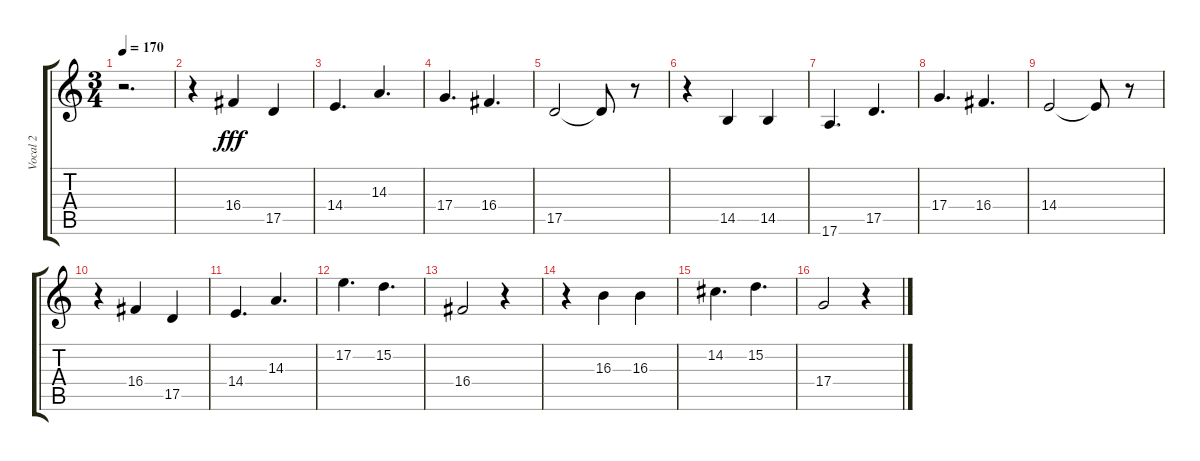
\track ("Vocal 2" "Vocal 2") {instrument synthvoice}
\staff {score tabs}
\tuning (E4 B3 G3 D3 A2 E2) {hide}
\ts (3 4)
\tempo 170
\clef g2
\ks c
r.2{d dy fff} |
r.4 16.4.4 17.5.4 |
14.4.4{d} 14.3.4{d} |
17.4.4{d} 16.4.4{d} |
17.5.2 17.5{t}.8 r.8 |
r.4 14.5.4 14.5.4 |
17.6.4{d} 17.5.4{d} |
17.4.4{d} 16.4.4{d} |
14.4.2 14.4{t}.8 r.8 |
r.4 16.4.4 17.5.4 |
14.4.4{d} 14.3.4{d} |
17.2.4{d} 15.2.4{d} |
16.4.2 r.4 |
r.4 16.3.4 16.3.4 |
14.2.4{d} 15.2.4{d} |
17.4.2 r.4
